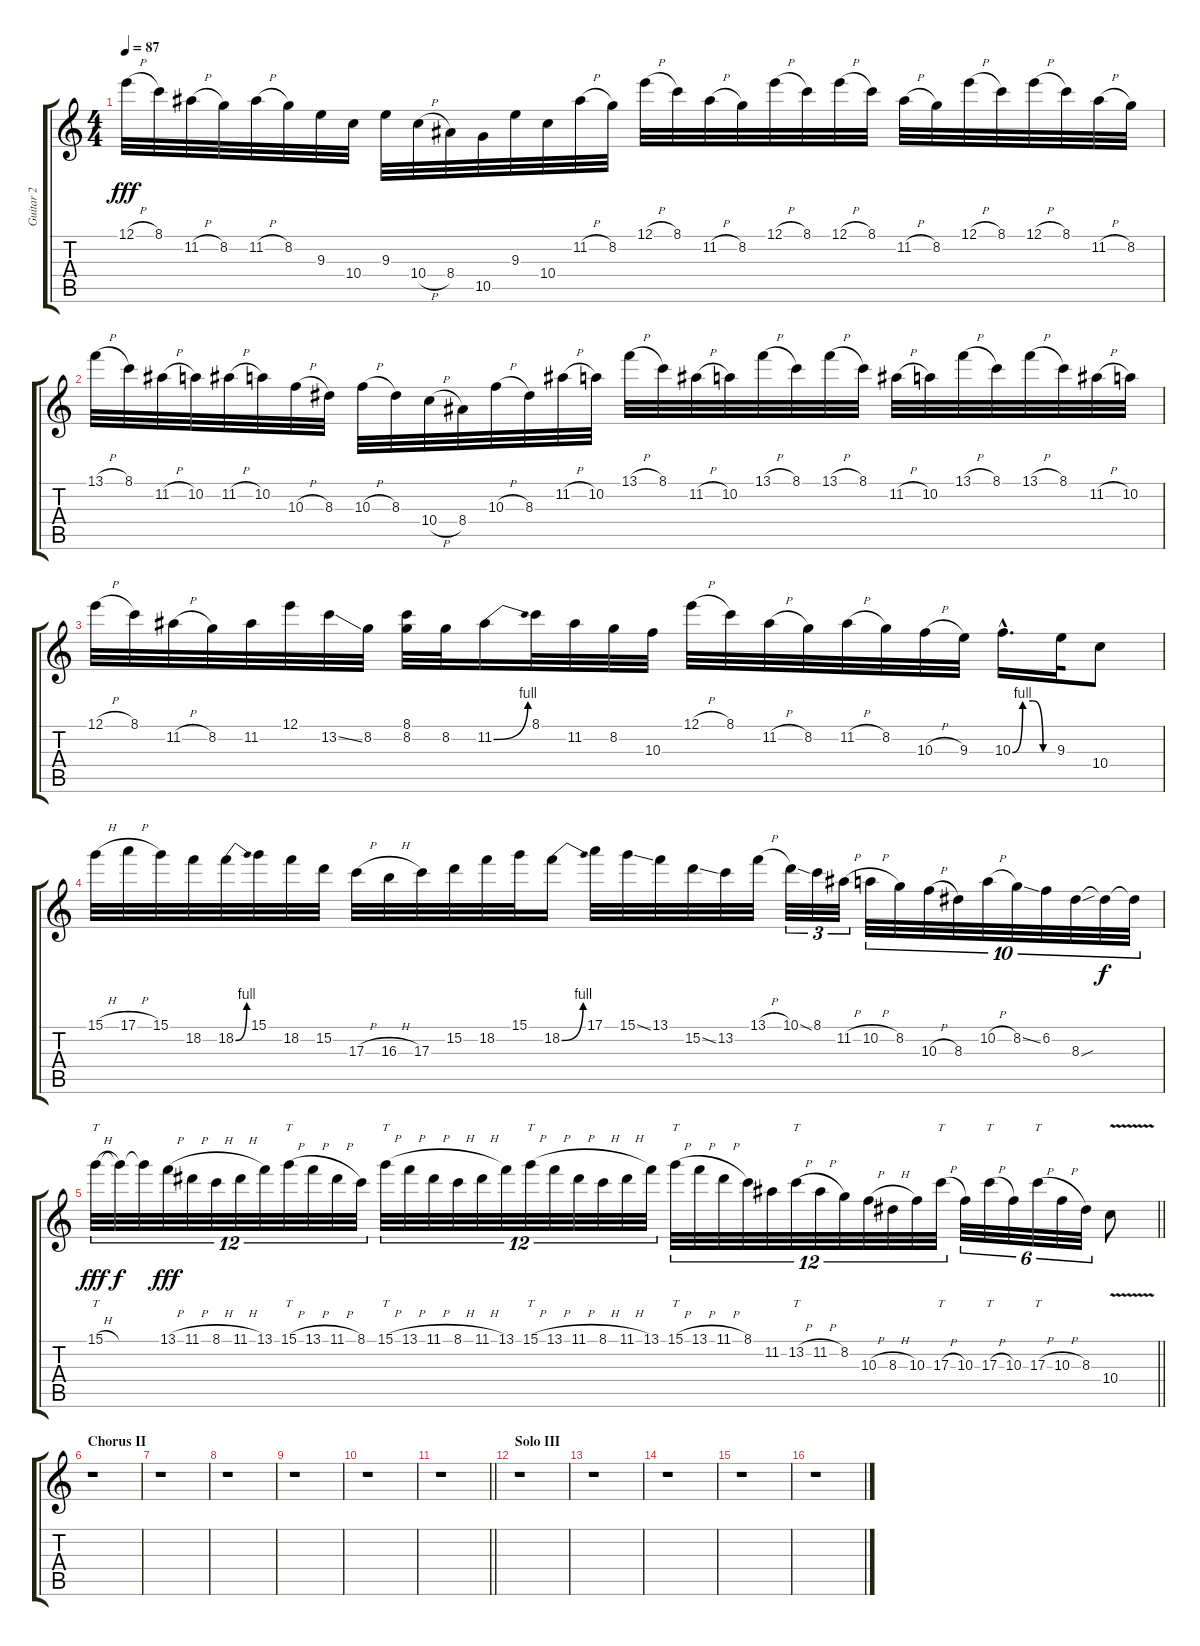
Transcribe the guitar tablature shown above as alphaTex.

\track ("Guitar 2" "Guitar 2") {instrument distortionguitar}
\staff {score tabs}
\tuning (E4 B3 G3 D3 A2 E2) {hide}
\ts (4 4)
\tempo 87
\clef g2
\ks c
12.1{h}.32{dy fff} 8.1.32 11.2{h}.32 8.2.32 11.2{h}.32 8.2.32 9.3.32 10.4.32 9.3.32 10.4{h}.32 8.4.32 10.5.32 9.3.32 10.4.32 11.2{h}.32 8.2.32 12.1{h}.32 8.1.32 11.2{h}.32 8.2.32 12.1{h}.32 8.1.32 12.1{h}.32 8.1.32 11.2{h}.32 8.2.32 12.1{h}.32 8.1.32 12.1{h}.32 8.1.32 11.2{h}.32 8.2.32 |
13.1{h}.32 8.1.32 11.2{h}.32 10.2.32 11.2{h}.32 10.2.32 10.3{h}.32 8.3.32 10.3{h}.32 8.3.32 10.4{h}.32 8.4.32 10.3{h}.32 8.3.32 11.2{h}.32 10.2.32 13.1{h}.32 8.1.32 11.2{h}.32 10.2.32 13.1{h}.32 8.1.32 13.1{h}.32 8.1.32 11.2{h}.32 10.2.32 13.1{h}.32 8.1.32 13.1{h}.32 8.1.32 11.2{h}.32 10.2.32 |
12.1{h}.32 8.1.32 11.2{h}.32 8.2.32 11.2.32 12.1.32 13.2{ss}.32 8.2.32 (8.1 8.2).32 8.2.32 11.2{be (bend 0 0 60 4)}.16 8.1.32 11.2.32 8.2.32 10.3.32 12.1{h}.32 8.1.32 11.2{h}.32 8.2.32 11.2{h}.32 8.2.32 10.3{h}.32 9.3.32 10.3{be (custom 0 0 15 4 30 4 45 0 60 0) hac}.16{d} 9.3.32 10.4.8 |
15.1{h}.32 17.1{h}.32 15.1.32 18.2.32 18.2{be (bend 0 0 60 4)}.32 15.1.32 18.2.32 15.2.32 17.3{h}.32 16.3{h}.32 17.3.32 15.2.32 18.2.32 15.1.32 18.2{be (bend 0 0 60 4)}.16 17.1.32 15.1{ss}.32 13.1.32 15.2{ss}.32 13.2.32 13.1{h}.32 10.1{ss}.32{tu (3 2)} 8.1.32{tu (3 2)} 11.2{h}.32{tu (3 2)} 10.2{h}.32{tu (10 8)} 8.2.32{tu (10 8)} 10.3{h}.32{tu (10 8)} 8.3.32{tu (10 8)} 10.2{h}.32{tu (10 8)} 8.2{ss}.32{tu (10 8)} 6.2.32{tu (10 8)} 8.3{sou}.32{tu (10 8)} 8.3{t}.32{tu (10 8) dy f} 8.3{t}.32{tu (10 8)} |
\barLineRight lightlight
15.1{h}.32{tt tu (12 8) dy fff} 15.1{t}.32{tu (12 8) dy f} 15.1{t}.32{tu (12 8)} 13.1{h}.32{tu (12 8) dy fff} 11.1{h}.32{tu (12 8)} 8.1{h}.32{tu (12 8)} 11.1{h}.32{tu (12 8)} 13.1.32{tu (12 8)} 15.1{h}.32{tt tu (12 8)} 13.1{h}.32{tu (12 8)} 11.1{h}.32{tu (12 8)} 8.1.32{tu (12 8)} 15.1{h}.32{tt tu (12 8)} 13.1{h}.32{tu (12 8)} 11.1{h}.32{tu (12 8)} 8.1{h}.32{tu (12 8)} 11.1{h}.32{tu (12 8)} 13.1.32{tu (12 8)} 15.1{h}.32{tt tu (12 8)} 13.1{h}.32{tu (12 8)} 11.1{h}.32{tu (12 8)} 8.1{h}.32{tu (12 8)} 11.1{h}.32{tu (12 8)} 13.1.32{tu (12 8)} 15.1{h}.32{tt tu (12 8)} 13.1{h}.32{tu (12 8)} 11.1{h}.32{tu (12 8)} 8.1.32{tu (12 8)} 11.2.32{tu (12 8)} 13.2{h}.32{tt tu (12 8)} 11.2{h}.32{tu (12 8)} 8.2.32{tu (12 8)} 10.3{h}.32{tu (12 8)} 8.3{h}.32{tu (12 8)} 10.3.32{tu (12 8)} 17.3{h}.32{tt tu (12 8)} 10.3.32{tu (6 4)} 17.3{h}.32{tt tu (6 4)} 10.3.32{tu (6 4)} 17.3{h}.32{tt tu (6 4)} 10.3{h}.32{tu (6 4)} 8.3.32{tu (6 4)} 10.4{v}.8 |
\section ("" "Chorus II")
r.1 |
r.1 |
r.1 |
r.1 |
r.1 |
\barLineRight lightlight
r.1 |
\section ("" "Solo III")
r.1 |
r.1 |
r.1 |
r.1 |
r.1
